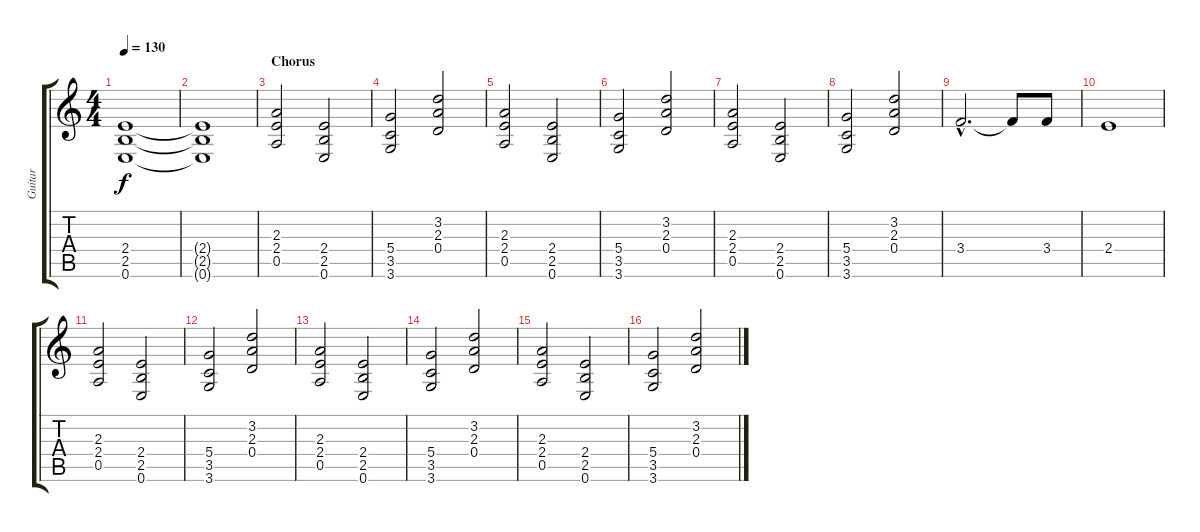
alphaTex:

\track ("Guitar" "Guitar") {instrument distortionguitar}
\staff {score tabs}
\tuning (E4 B3 G3 D3 A2 E2) {hide}
\ts (4 4)
\tempo 130
\clef g2
\ks c
(2.4 2.5 0.6).1{dy f} |
(2.4{t} 2.5{t} 0.6{t}).1 |
\section ("" "Chorus")
(2.3 2.4 0.5).2 (2.4 2.5 0.6).2 |
(5.4 3.5 3.6).2 (3.2 2.3 0.4).2 |
(2.3 2.4 0.5).2 (2.4 2.5 0.6).2 |
(5.4 3.5 3.6).2 (3.2 2.3 0.4).2 |
(2.3 2.4 0.5).2 (2.4 2.5 0.6).2 |
(5.4 3.5 3.6).2 (3.2 2.3 0.4).2 |
3.4{hac}.2{d} 3.4{t}.8 3.4.8 |
2.4.1 |
(2.3 2.4 0.5).2 (2.4 2.5 0.6).2 |
(5.4 3.5 3.6).2 (3.2 2.3 0.4).2 |
(2.3 2.4 0.5).2 (2.4 2.5 0.6).2 |
(5.4 3.5 3.6).2 (3.2 2.3 0.4).2 |
(2.3 2.4 0.5).2 (2.4 2.5 0.6).2 |
(5.4 3.5 3.6).2 (3.2 2.3 0.4).2
